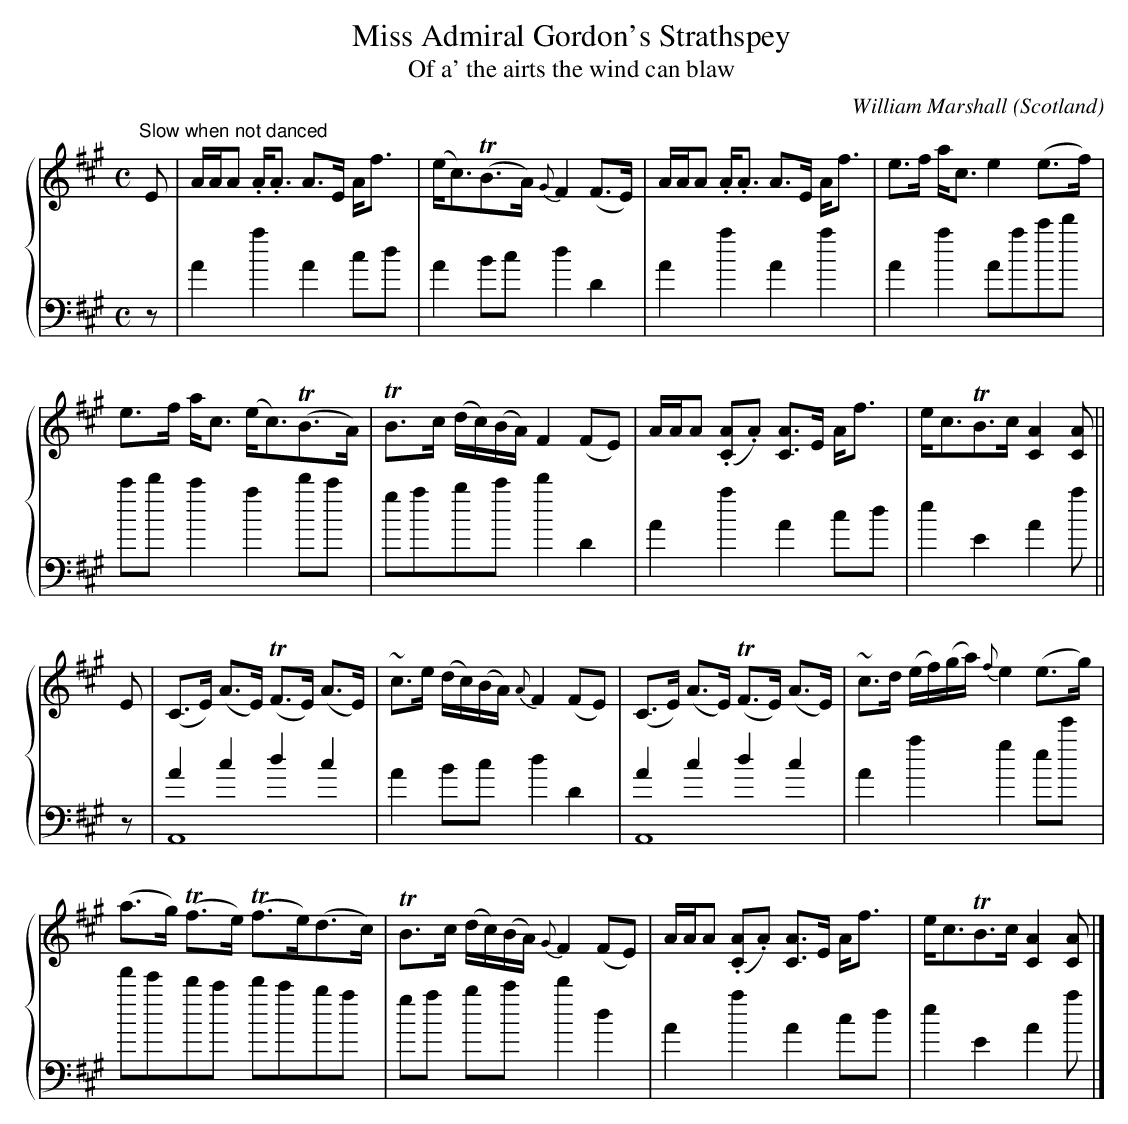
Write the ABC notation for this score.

X:1
T:Miss Admiral Gordon's Strathspey
T:Of a' the airts the wind can blaw
C:William Marshall
L:1/8
M:C
O:Scotland
K:A
%%staves {1 2}
V:1
"^Slow when not danced"
E | \
A/A/A .A<.A A>E A<f | (e<c)(!trill!B>A) {G}F2 (F>E) | \
A/A/A .A<.A A>E A<f | e>f a<c e2 (e>f) |
e>f a<c (e<c)(!trill!B>A) | !trill!B>c (d/c/)(B/A/) F2 (FE) | \
A/A/A (.[CA].A) [CA]>E A<f | e<c!trill!B>c [CA]2 [CA] ||
E | \
(C>E) (A>E) (!trill!F>E) (A>E) | ~c>e (d/c/)(B/A/) {A}F2 (FE) | \
(C>E) (A>E) (!trill!F>E) (A>E) | ~c>d (e/f/)(g/a/) {f}e2 (e>g) |
(a>g) (!trill!f>e) (!trill!f>e)(d>c) | !trill!B>c (d/c/)(B/A/) {G}F2 (FE) | \
A/A/A (.[CA].A) [CA]>E A<f | e<c!trill!B>c [CA]2 [CA] |]
V:2 clef=bass
z | A2a2A2cd | A2Bcd2D2 | A2a2A2a2 | A2a2Aac'd' | c'd'c'2a2d'c' | gabc'd'2D2 | A2a2A2cd  | e2E2A2a || \
z | A2c2d2c2 & A,,8 | A2Bcd2D2 | A2c2d2c2 & A,,8 | A2a2g2ee' | f'e'd'c' d'c'ba | ga bc' d'2d2 | A2a2A2cd | e2E2A2a |]
